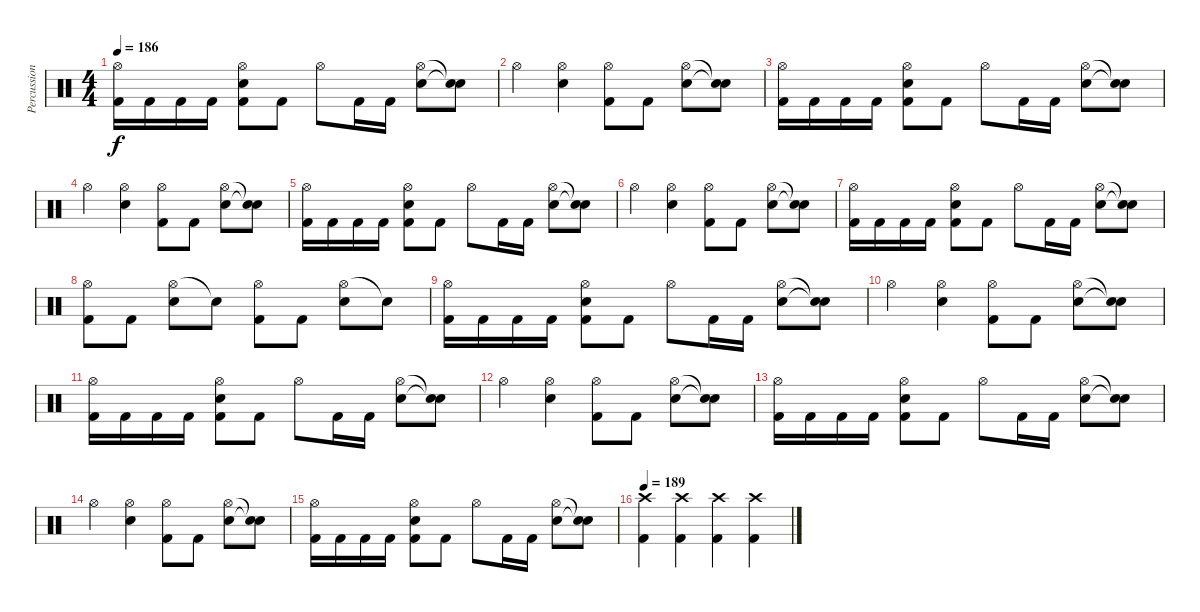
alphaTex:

\track ("Percussion" "Percussion") {instrument percussion}
\staff {score}
\articulation defaults
\ts (4 4)
\tempo 186
\clef neutral
\ks c
("Hi-Hat (open)" "Kick (hit) 2").16{dy f} "Kick (hit) 2".16 "Kick (hit) 2".16 "Kick (hit) 2".16 ("Hi-Hat (open)" "Electric Snare (hit)" "Kick (hit) 2").8 "Kick (hit) 2".8 "Hi-Hat (open)".8 "Kick (hit) 2".16 "Kick (hit) 2".16 ("Hi-Hat (open)" "Electric Snare (hit)").8 ("Snare (hit)"{t} "Snare (hit)"{t}).8 |
"Hi-Hat (open)".4 ("Hi-Hat (open)" "Electric Snare (hit)").4 ("Hi-Hat (open)" "Kick (hit) 2").8 "Kick (hit) 2".8 ("Hi-Hat (open)" "Electric Snare (hit)").8 ("Snare (hit)"{t} "Snare (hit)"{t}).8 |
("Hi-Hat (open)" "Kick (hit) 2").16 "Kick (hit) 2".16 "Kick (hit) 2".16 "Kick (hit) 2".16 ("Hi-Hat (open)" "Electric Snare (hit)" "Kick (hit) 2").8 "Kick (hit) 2".8 "Hi-Hat (open)".8 "Kick (hit) 2".16 "Kick (hit) 2".16 ("Hi-Hat (open)" "Electric Snare (hit)").8 ("Snare (hit)"{t} "Snare (hit)"{t}).8 |
"Hi-Hat (open)".4 ("Hi-Hat (open)" "Electric Snare (hit)").4 ("Hi-Hat (open)" "Kick (hit) 2").8 "Kick (hit) 2".8 ("Hi-Hat (open)" "Electric Snare (hit)").8 ("Snare (hit)"{t} "Snare (hit)"{t}).8 |
("Hi-Hat (open)" "Kick (hit) 2").16 "Kick (hit) 2".16 "Kick (hit) 2".16 "Kick (hit) 2".16 ("Hi-Hat (open)" "Electric Snare (hit)" "Kick (hit) 2").8 "Kick (hit) 2".8 "Hi-Hat (open)".8 "Kick (hit) 2".16 "Kick (hit) 2".16 ("Hi-Hat (open)" "Electric Snare (hit)").8 ("Snare (hit)"{t} "Snare (hit)"{t}).8 |
"Hi-Hat (open)".4 ("Hi-Hat (open)" "Electric Snare (hit)").4 ("Hi-Hat (open)" "Kick (hit) 2").8 "Kick (hit) 2".8 ("Hi-Hat (open)" "Electric Snare (hit)").8 ("Snare (hit)"{t} "Snare (hit)"{t}).8 |
("Hi-Hat (open)" "Kick (hit) 2").16 "Kick (hit) 2".16 "Kick (hit) 2".16 "Kick (hit) 2".16 ("Hi-Hat (open)" "Electric Snare (hit)" "Kick (hit) 2").8 "Kick (hit) 2".8 "Hi-Hat (open)".8 "Kick (hit) 2".16 "Kick (hit) 2".16 ("Hi-Hat (open)" "Electric Snare (hit)").8 ("Snare (hit)"{t} "Snare (hit)"{t}).8 |
("Hi-Hat (open)" "Kick (hit) 2").8 "Kick (hit) 2".8 ("Hi-Hat (open)" "Electric Snare (hit)").8 "Snare (hit)"{t}.8 ("Hi-Hat (open)" "Kick (hit) 2").8 "Kick (hit) 2".8 ("Hi-Hat (open)" "Electric Snare (hit)").8 "Snare (hit)"{t}.8 |
("Hi-Hat (open)" "Kick (hit) 2").16 "Kick (hit) 2".16 "Kick (hit) 2".16 "Kick (hit) 2".16 ("Hi-Hat (open)" "Electric Snare (hit)" "Kick (hit) 2").8 "Kick (hit) 2".8 "Hi-Hat (open)".8 "Kick (hit) 2".16 "Kick (hit) 2".16 ("Hi-Hat (open)" "Electric Snare (hit)").8 ("Snare (hit)"{t} "Snare (hit)"{t}).8 |
"Hi-Hat (open)".4 ("Hi-Hat (open)" "Electric Snare (hit)").4 ("Hi-Hat (open)" "Kick (hit) 2").8 "Kick (hit) 2".8 ("Hi-Hat (open)" "Electric Snare (hit)").8 ("Snare (hit)"{t} "Snare (hit)"{t}).8 |
("Hi-Hat (open)" "Kick (hit) 2").16 "Kick (hit) 2".16 "Kick (hit) 2".16 "Kick (hit) 2".16 ("Hi-Hat (open)" "Electric Snare (hit)" "Kick (hit) 2").8 "Kick (hit) 2".8 "Hi-Hat (open)".8 "Kick (hit) 2".16 "Kick (hit) 2".16 ("Hi-Hat (open)" "Electric Snare (hit)").8 ("Snare (hit)"{t} "Snare (hit)"{t}).8 |
"Hi-Hat (open)".4 ("Hi-Hat (open)" "Electric Snare (hit)").4 ("Hi-Hat (open)" "Kick (hit) 2").8 "Kick (hit) 2".8 ("Hi-Hat (open)" "Electric Snare (hit)").8 ("Snare (hit)"{t} "Snare (hit)"{t}).8 |
("Hi-Hat (open)" "Kick (hit) 2").16 "Kick (hit) 2".16 "Kick (hit) 2".16 "Kick (hit) 2".16 ("Hi-Hat (open)" "Electric Snare (hit)" "Kick (hit) 2").8 "Kick (hit) 2".8 "Hi-Hat (open)".8 "Kick (hit) 2".16 "Kick (hit) 2".16 ("Hi-Hat (open)" "Electric Snare (hit)").8 ("Snare (hit)"{t} "Snare (hit)"{t}).8 |
"Hi-Hat (open)".4 ("Hi-Hat (open)" "Electric Snare (hit)").4 ("Hi-Hat (open)" "Kick (hit) 2").8 "Kick (hit) 2".8 ("Hi-Hat (open)" "Electric Snare (hit)").8 ("Snare (hit)"{t} "Snare (hit)"{t}).8 |
("Hi-Hat (open)" "Kick (hit) 2").16 "Kick (hit) 2".16 "Kick (hit) 2".16 "Kick (hit) 2".16 ("Hi-Hat (open)" "Electric Snare (hit)" "Kick (hit) 2").8 "Kick (hit) 2".8 "Hi-Hat (open)".8 "Kick (hit) 2".16 "Kick (hit) 2".16 ("Hi-Hat (open)" "Electric Snare (hit)").8 ("Snare (hit)"{t} "Snare (hit)"{t}).8 |
\tempo 189
("Crash high (hit)" "Kick (hit) 2").4 ("Crash high (hit)" "Kick (hit) 2").4 ("Crash high (hit)" "Kick (hit) 2").4 ("Crash high (hit)" "Kick (hit) 2").4
